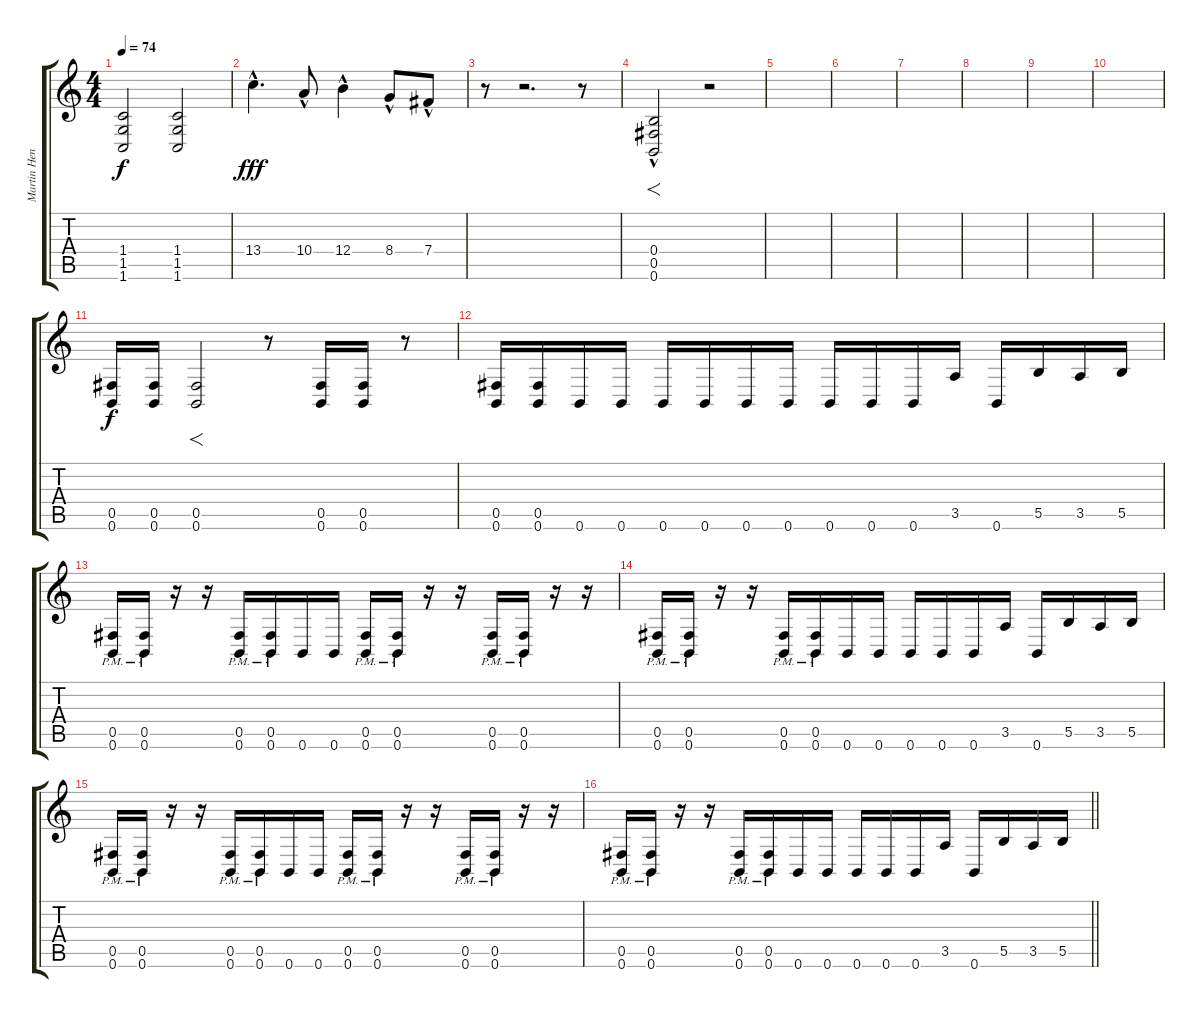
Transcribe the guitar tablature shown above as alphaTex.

\track ("Martin Henriksson" "Martin Hen") {instrument distortionguitar}
\staff {score tabs}
\tuning (Db4 Ab3 E3 B2 Gb2 B1) {hide}
\ts (4 4)
\tempo 74
\clef g2
\ks c
(1.4 1.5 1.6).2{dy f} (1.4 1.5 1.6).2 |
13.4{hac}.4{d dy fff} 10.4{hac}.8 12.4{hac}.4 8.4{hac}.8 7.4{hac}.8 |
r.8 r.2{d volume 16 instrument guitarfretnoise} r.8 |
(0.4{hac} 0.5{hac} 0.6{hac}).2{f} r.2 |
|
|
|
|
|
|
(0.5 0.6).16{dy f volume 13 balance 3 instrument distortionguitar} (0.5 0.6).16 (0.5 0.6).2{f} r.8 (0.5 0.6).16 (0.5 0.6).16 r.8 |
(0.5 0.6).16 (0.5 0.6).16 0.6.16 0.6.16 0.6.16 0.6.16 0.6.16 0.6.16 0.6.16 0.6.16 0.6.16 3.5.16 0.6.16 5.5.16 3.5.16 5.5.16 |
(0.5{pm} 0.6{pm}).16 (0.5{pm} 0.6{pm}).16 r.16 r.16 (0.5{pm} 0.6{pm}).16 (0.5{pm} 0.6{pm}).16 0.6.16 0.6.16 (0.5{pm} 0.6{pm}).16 (0.5{pm} 0.6{pm}).16 r.16 r.16 (0.5{pm} 0.6{pm}).16 (0.5{pm} 0.6{pm}).16 r.16 r.16 |
(0.5{pm} 0.6{pm}).16 (0.5{pm} 0.6{pm}).16 r.16 r.16 (0.5{pm} 0.6{pm}).16 (0.5{pm} 0.6{pm}).16 0.6.16 0.6.16 0.6.16 0.6.16 0.6.16 3.5.16 0.6.16 5.5.16 3.5.16 5.5.16 |
(0.5{pm} 0.6{pm}).16 (0.5{pm} 0.6{pm}).16 r.16 r.16 (0.5{pm} 0.6{pm}).16 (0.5{pm} 0.6{pm}).16 0.6.16 0.6.16 (0.5{pm} 0.6{pm}).16 (0.5{pm} 0.6{pm}).16 r.16 r.16 (0.5{pm} 0.6{pm}).16 (0.5{pm} 0.6{pm}).16 r.16 r.16 |
\barLineRight lightlight
(0.5{pm} 0.6{pm}).16 (0.5{pm} 0.6{pm}).16 r.16 r.16 (0.5{pm} 0.6{pm}).16 (0.5{pm} 0.6{pm}).16 0.6.16 0.6.16 0.6.16 0.6.16 0.6.16 3.5.16 0.6.16 5.5.16 3.5.16 5.5.16
